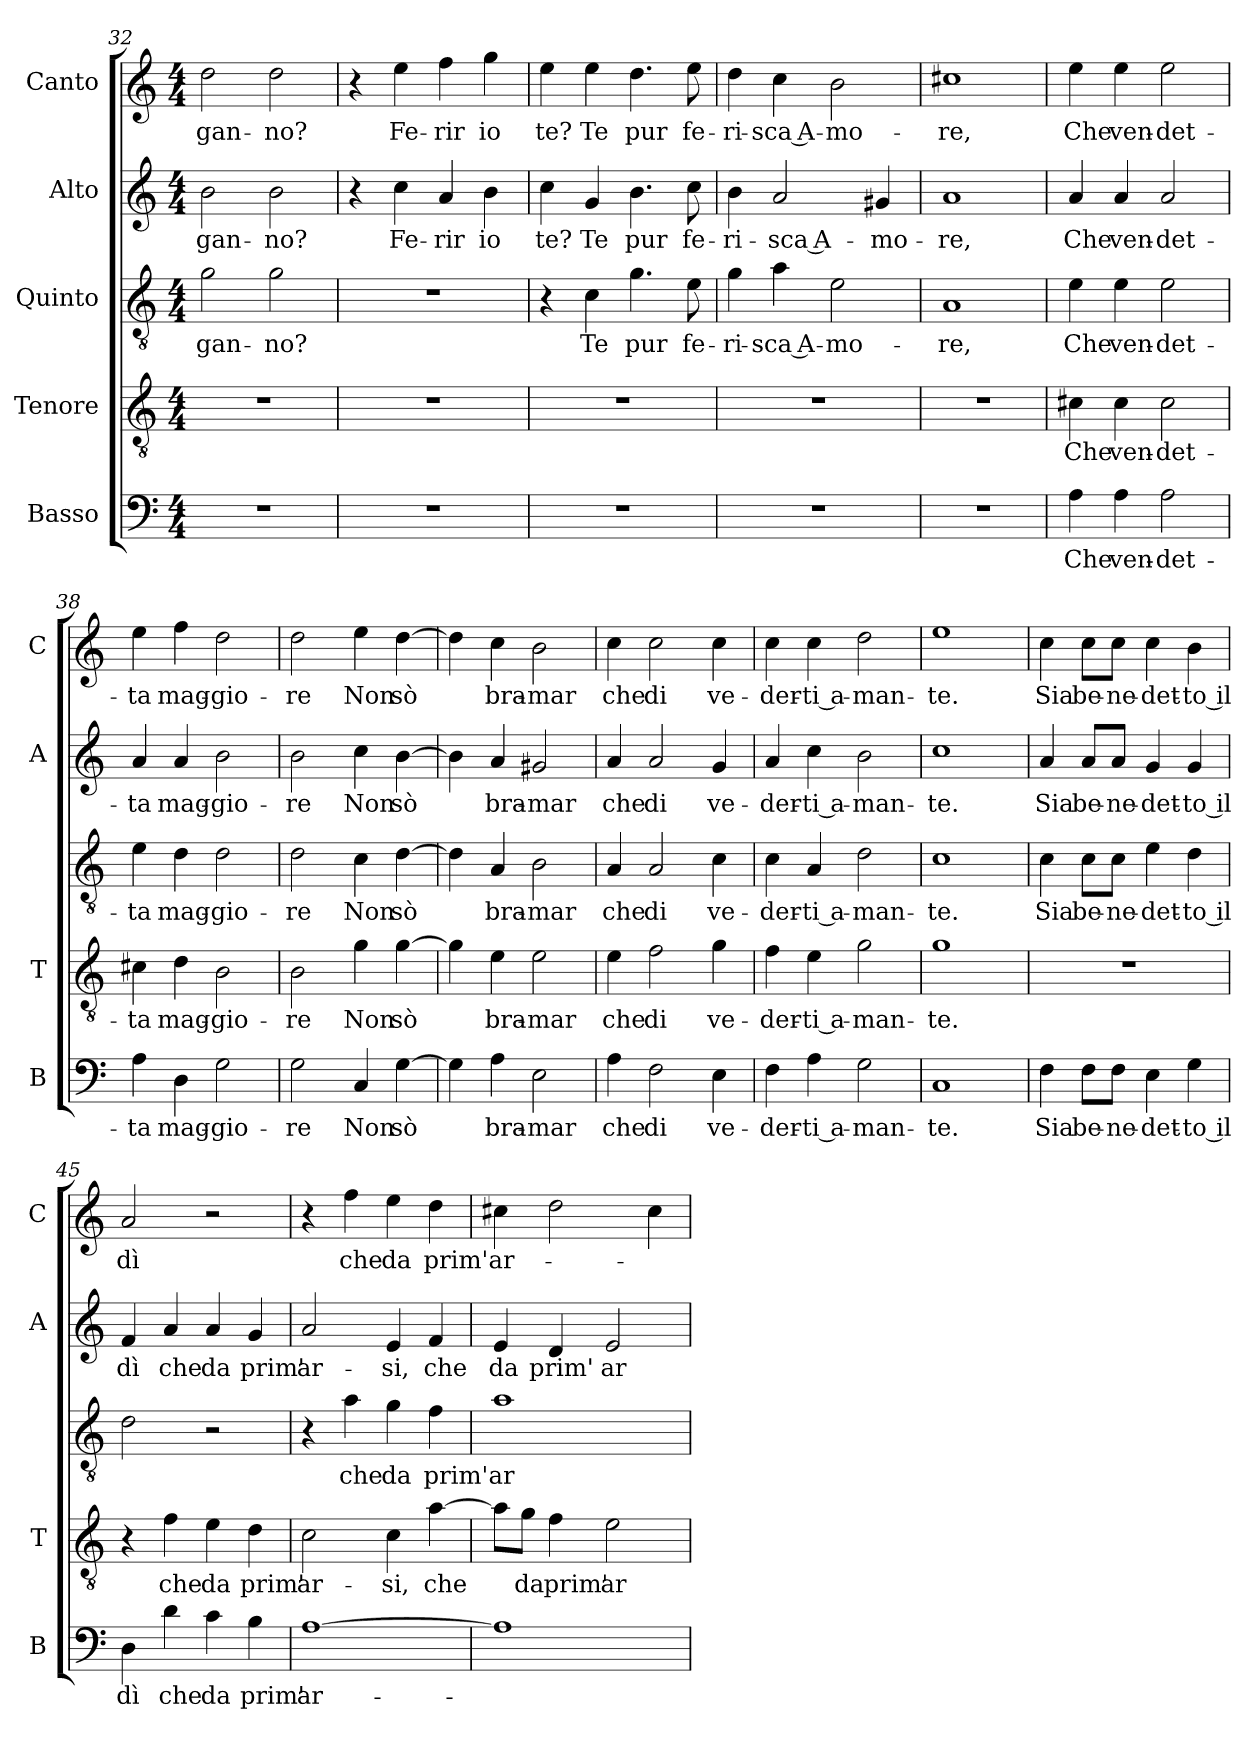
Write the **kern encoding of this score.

**kern	**text	**kern	**text	**kern	**text	**kern	**text	**kern	**text
*part5	*part5	*part4	*part4	*part3	*part3	*part2	*part2	*part1	*part1
*staff5	*staff5	*staff4	*staff4	*staff3	*staff3	*staff2	*staff2	*staff1	*staff1
*I"Basso	*	*I"Tenore	*	*I"Quinto	*	*I"Alto	*	*I"Canto	*
*I'B	*	*I'T	*	*	*	*I'A	*	*I'C	*
*clefF4	*	*clefGv2	*	*clefGv2	*	*clefG2	*	*clefG2	*
*k[]	*	*k[]	*	*k[]	*	*k[]	*	*k[]	*
*C:	*	*C:	*	*C:	*	*C:	*	*C:	*
*M4/4	*	*M4/4	*	*M4/4	*	*M4/4	*	*M4/4	*
=32	=32	=32	=32	=32	=32	=32	=32	=32	=32
!	!	!	!	!	!LO:LY:b	!	!LO:LY:b	!	!LO:LY:b
1r	.	1r	.	2g\	-gan-	2b\	-gan-	2dd\	-gan-
!	!	!	!	!	!LO:LY:b	!	!LO:LY:b	!	!LO:LY:b
.	.	.	.	2g\	-no?	2b\	-no?	2dd\	-no?
=33	=33	=33	=33	=33	=33	=33	=33	=33	=33
1r	.	1r	.	1r	.	4r	.	4r	.
!	!	!	!	!	!	!	!LO:LY:b	!	!LO:LY:b
.	.	.	.	.	.	4cc\	Fe-	4ee\	Fe-
!	!	!	!	!	!	!	!LO:LY:b	!	!LO:LY:b
.	.	.	.	.	.	4a/	-rir	4ff\	-rir
!	!	!	!	!	!	!	!LO:LY:b	!	!LO:LY:b
.	.	.	.	.	.	4b\	io	4gg\	io
=34	=34	=34	=34	=34	=34	=34	=34	=34	=34
!	!	!	!	!	!	!	!LO:LY:b	!	!LO:LY:b
1r	.	1r	.	4r	.	4cc\	te?	4ee\	te?
!	!	!	!	!	!LO:LY:b	!	!LO:LY:b	!	!LO:LY:b
.	.	.	.	4c\	Te	4g/	Te	4ee\	Te
!	!	!	!	!	!LO:LY:b	!	!LO:LY:b	!	!LO:LY:b
.	.	.	.	4.g\	pur	4.b\	pur	4.dd\	pur
!	!	!	!	!	!LO:LY:b	!	!LO:LY:b	!	!LO:LY:b
.	.	.	.	8e\	fe-	8cc\	fe-	8ee\	fe-
=35	=35	=35	=35	=35	=35	=35	=35	=35	=35
!	!	!	!	!	!LO:LY:b	!	!LO:LY:b	!	!LO:LY:b
1r	.	1r	.	4g\	-ri-	4b\	-ri-	4dd\	-ri-
!	!	!	!	!	!LO:LY:b	!	!LO:LY:b	!	!LO:LY:b
.	.	.	.	4a\	-sca A-	2a/	-sca A-	4cc\	-sca A-
!	!	!	!	!	!LO:LY:b	!	!	!	!LO:LY:b
.	.	.	.	2e\	-mo-	.	.	2b\	-mo-
!	!	!	!	!	!	!	!LO:LY:b	!	!
.	.	.	.	.	.	4g#X/	-mo-	.	.
=36	=36	=36	=36	=36	=36	=36	=36	=36	=36
!	!	!	!	!	!LO:LY:b	!	!LO:LY:b	!	!LO:LY:b
1r	.	1r	.	1A	-re,	1a	-re,	1cc#X	-re,
=37	=37	=37	=37	=37	=37	=37	=37	=37	=37
!	!LO:LY:b	!	!LO:LY:b	!	!LO:LY:b	!	!LO:LY:b	!	!LO:LY:b
4A\	Che	4c#X\	Che	4e\	Che	4a/	Che	4ee\	Che
!	!LO:LY:b	!	!LO:LY:b	!	!LO:LY:b	!	!LO:LY:b	!	!LO:LY:b
4A\	ven-	4c#\	ven-	4e\	ven-	4a/	ven-	4ee\	ven-
!	!LO:LY:b	!	!LO:LY:b	!	!LO:LY:b	!	!LO:LY:b	!	!LO:LY:b
2A\	-det-	2c#\	-det-	2e\	-det-	2a/	-det-	2ee\	-det-
=38	=38	=38	=38	=38	=38	=38	=38	=38	=38
!	!LO:LY:b	!	!LO:LY:b	!	!LO:LY:b	!	!LO:LY:b	!	!LO:LY:b
4A\	-ta	4c#X\	-ta	4e\	-ta	4a/	-ta	4ee\	-ta
!	!LO:LY:b	!	!LO:LY:b	!	!LO:LY:b	!	!LO:LY:b	!	!LO:LY:b
4D\	mag-	4d\	mag-	4d\	mag-	4a/	mag-	4ff\	mag-
!	!LO:LY:b	!	!LO:LY:b	!	!LO:LY:b	!	!LO:LY:b	!	!LO:LY:b
2G\	-gio-	2B\	-gio-	2d\	-gio-	2b\	-gio-	2dd\	-gio-
!!LO:PB:g=z
=39	=39	=39	=39	=39	=39	=39	=39	=39	=39
!	!LO:LY:b	!	!LO:LY:b	!	!LO:LY:b	!	!LO:LY:b	!	!LO:LY:b
2G\	-re	2B\	-re	2d\	-re	2b\	-re	2dd\	-re
!	!LO:LY:b	!	!LO:LY:b	!	!LO:LY:b	!	!LO:LY:b	!	!LO:LY:b
4C/	Non	4g\	Non	4c\	Non	4cc\	Non	4ee\	Non
!	!LO:LY:b	!	!LO:LY:b	!	!LO:LY:b	!	!LO:LY:b	!	!LO:LY:b
[4G\	sò	[4g\	sò	[4d\	sò	[4b\	sò	[4dd\	sò
=40	=40	=40	=40	=40	=40	=40	=40	=40	=40
4G\]	.	4g\]	.	4d\]	.	4b\]	.	4dd\]	.
!	!LO:LY:b	!	!LO:LY:b	!	!LO:LY:b	!	!LO:LY:b	!	!LO:LY:b
4A\	bra-	4e\	bra-	4A/	bra-	4a/	bra-	4cc\	bra-
!	!LO:LY:b	!	!LO:LY:b	!	!LO:LY:b	!	!LO:LY:b	!	!LO:LY:b
2E\	-mar	2e\	-mar	2B\	-mar	2g#X/	-mar	2b\	-mar
=41	=41	=41	=41	=41	=41	=41	=41	=41	=41
!	!LO:LY:b	!	!LO:LY:b	!	!LO:LY:b	!	!LO:LY:b	!	!LO:LY:b
4A\	che	4e\	che	4A/	che	4a/	che	4cc\	che
!	!LO:LY:b	!	!LO:LY:b	!	!LO:LY:b	!	!LO:LY:b	!	!LO:LY:b
2F\	di	2f\	di	2A/	di	2a/	di	2cc\	di
!	!LO:LY:b	!	!LO:LY:b	!	!LO:LY:b	!	!LO:LY:b	!	!LO:LY:b
4E\	ve-	4g\	ve-	4c\	ve-	4g/	ve-	4cc\	ve-
=42	=42	=42	=42	=42	=42	=42	=42	=42	=42
!	!LO:LY:b	!	!LO:LY:b	!	!LO:LY:b	!	!LO:LY:b	!	!LO:LY:b
4F\	-der-	4f\	-der-	4c\	-der-	4a/	-der-	4cc\	-der-
!	!LO:LY:b	!	!LO:LY:b	!	!LO:LY:b	!	!LO:LY:b	!	!LO:LY:b
4A\	-ti a-	4e\	-ti a-	4A/	-ti a-	4cc\	-ti a-	4cc\	-ti a-
!	!LO:LY:b	!	!LO:LY:b	!	!LO:LY:b	!	!LO:LY:b	!	!LO:LY:b
2G\	-man-	2g\	-man-	2d\	-man-	2b\	-man-	2dd\	-man-
=43	=43	=43	=43	=43	=43	=43	=43	=43	=43
!	!LO:LY:b	!	!LO:LY:b	!	!LO:LY:b	!	!LO:LY:b	!	!LO:LY:b
1C	-te.	1g	-te.	1c	-te.	1cc	-te.	1ee	-te.
=44	=44	=44	=44	=44	=44	=44	=44	=44	=44
!	!LO:LY:b	!	!	!	!LO:LY:b	!	!LO:LY:b	!	!LO:LY:b
4F\	Sia	1r	.	4c\	Sia	4a/	Sia	4cc\	Sia
!	!LO:LY:b	!	!	!	!LO:LY:b	!	!LO:LY:b	!	!LO:LY:b
8F\L	be-	.	.	8c\L	be-	8a/L	be-	8cc\L	be-
!	!LO:LY:b	!	!	!	!LO:LY:b	!	!LO:LY:b	!	!LO:LY:b
8F\J	-ne-	.	.	8c\J	-ne-	8a/J	-ne-	8cc\J	-ne-
!	!LO:LY:b	!	!	!	!LO:LY:b	!	!LO:LY:b	!	!LO:LY:b
4E\	-det-	.	.	4e\	-det-	4g/	-det-	4cc\	-det-
!	!LO:LY:b	!	!	!	!LO:LY:b	!	!LO:LY:b	!	!LO:LY:b
4G\	-to il	.	.	4d\	-to il	4g/	-to il	4b\	-to il
=45	=45	=45	=45	=45	=45	=45	=45	=45	=45
!	!LO:LY:b	!	!	!	!	!	!LO:LY:b	!	!LO:LY:b
4D\	dì	4r	.	2d\	.	4f/	dì	2a/	dì
!	!LO:LY:b	!	!LO:LY:b	!	!	!	!LO:LY:b	!	!
4d\	che	4f\	che	.	.	4a/	che	.	.
!	!LO:LY:b	!	!LO:LY:b	!	!	!	!LO:LY:b	!	!
4c\	da	4e\	da	2r	.	4a/	da	2r	.
!	!LO:LY:b	!	!LO:LY:b	!	!	!	!LO:LY:b	!	!
4B\	prim'	4d\	prim'	.	.	4g/	prim'	.	.
=46	=46	=46	=46	=46	=46	=46	=46	=46	=46
!	!LO:LY:b	!	!LO:LY:b	!	!	!	!LO:LY:b	!	!
[1A	ar-	2c\	ar-	4r	.	2a/	ar-	4r	.
!	!	!	!	!	!LO:LY:b	!	!	!	!LO:LY:b
.	.	.	.	4a\	che	.	.	4ff\	che
!	!	!	!LO:LY:b	!	!LO:LY:b	!	!LO:LY:b	!	!LO:LY:b
.	.	4c\	-si,	4g\	da	4e/	-si,	4ee\	da
!	!	!	!LO:LY:b	!	!LO:LY:b	!	!LO:LY:b	!	!LO:LY:b
.	.	[4a\	che	4f\	prim'	4f/	che	4dd\	prim'
!!LO:LB:g=z
=47	=47	=47	=47	=47	=47	=47	=47	=47	=47
!	!	!	!	!	!LO:LY:b	!	!LO:LY:b	!	!LO:LY:b
1A]	.	8a\L]	.	1a	ar-	4e/	da	4cc#X\	ar-
!	!	!	!LO:LY:b	!	!	!	!	!	!
.	.	8g\J	da	.	.	.	.	.	.
!	!	!	!LO:LY:b	!	!	!	!LO:LY:b	!	!
.	.	4f\	prim'	.	.	4d/	prim'	2dd\	.
!	!	!	!LO:LY:b	!	!	!	!LO:LY:b	!	!
.	.	2e\	ar-	.	.	2e/	ar-	.	.
.	.	.	.	.	.	.	.	4cc#\	.
=	=	=	=	=	=	=	=	=	=
*-	*-	*-	*-	*-	*-	*-	*-	*-	*-
